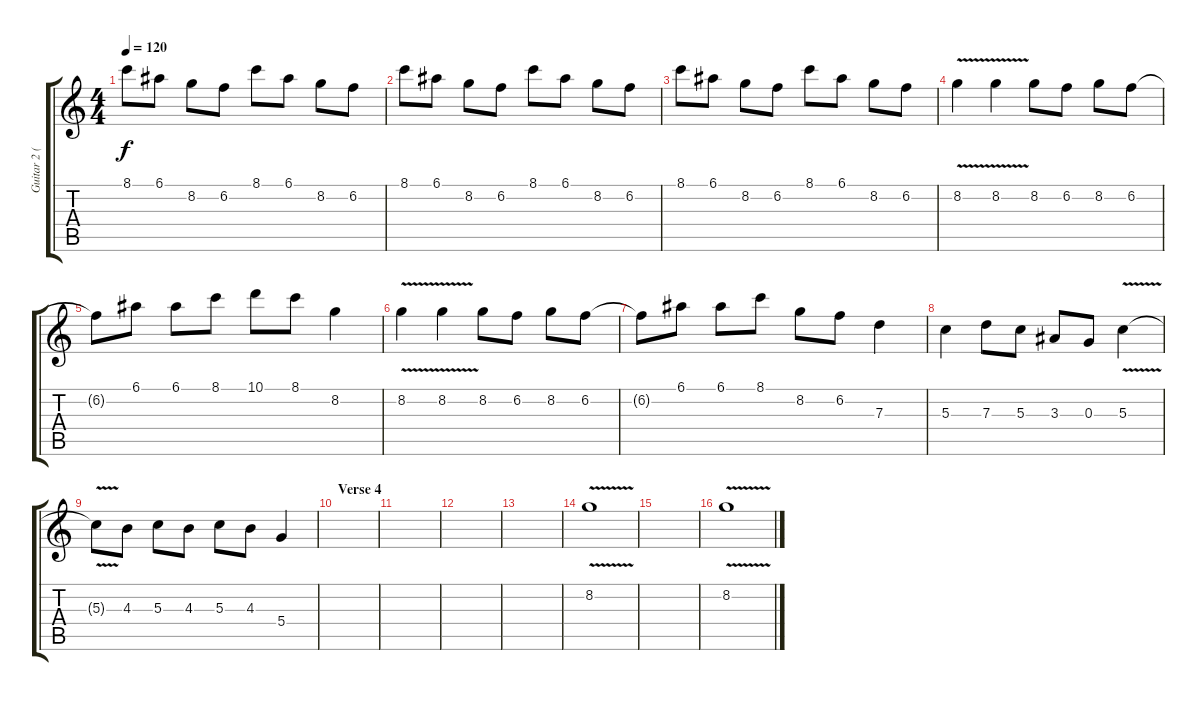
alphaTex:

\track ("Guitar 2 (Velja)" "Guitar 2 (") {instrument electricguitarjazz}
\staff {score tabs}
\tuning (E4 B3 G3 D3 A2 E2) {hide}
\ts (4 4)
\tempo 120
\clef g2
\ks c
8.1.8{dy f} 6.1.8 8.2.8 6.2.8 8.1.8 6.1.8 8.2.8 6.2.8 |
8.1.8 6.1.8 8.2.8 6.2.8 8.1.8 6.1.8 8.2.8 6.2.8 |
8.1.8 6.1.8 8.2.8 6.2.8 8.1.8 6.1.8 8.2.8 6.2.8 |
8.2{v}.4 8.2{v}.4 8.2.8 6.2.8 8.2.8 6.2.8 |
6.2{t}.8 6.1.8 6.1.8 8.1.8 10.1.8 8.1.8 8.2.4 |
8.2{v}.4 8.2{v}.4 8.2.8 6.2.8 8.2.8 6.2.8 |
6.2{t}.8 6.1.8 6.1.8 8.1.8 8.2.8 6.2.8 7.3.4 |
5.3.4 7.3.8 5.3.8 3.3.8 0.3.8 5.3{v}.4 |
5.3{t}.8 4.3.8 5.3.8 4.3.8 5.3.8 4.3.8 5.4.4 |
\section ("" "Verse 4")
|
|
|
|
8.2{v}.1 |
|
8.2{v}.1
